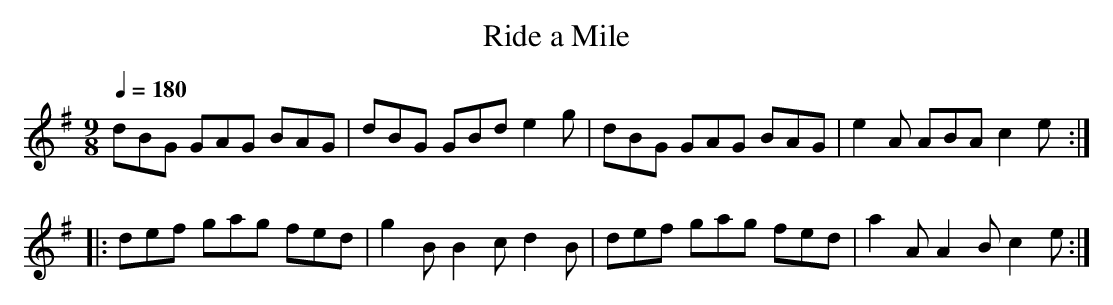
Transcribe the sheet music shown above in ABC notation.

X:1
T:Ride a Mile
Q:1/4=180
M:9/8
L:1/8
K:G
dBG GAG BAG|dBG GBd e2g|dBG GAG BAG|e2A ABA c2e:|
|:def gag fed|g2B B2c d2B|def gag fed|a2A A2B c2e:|
